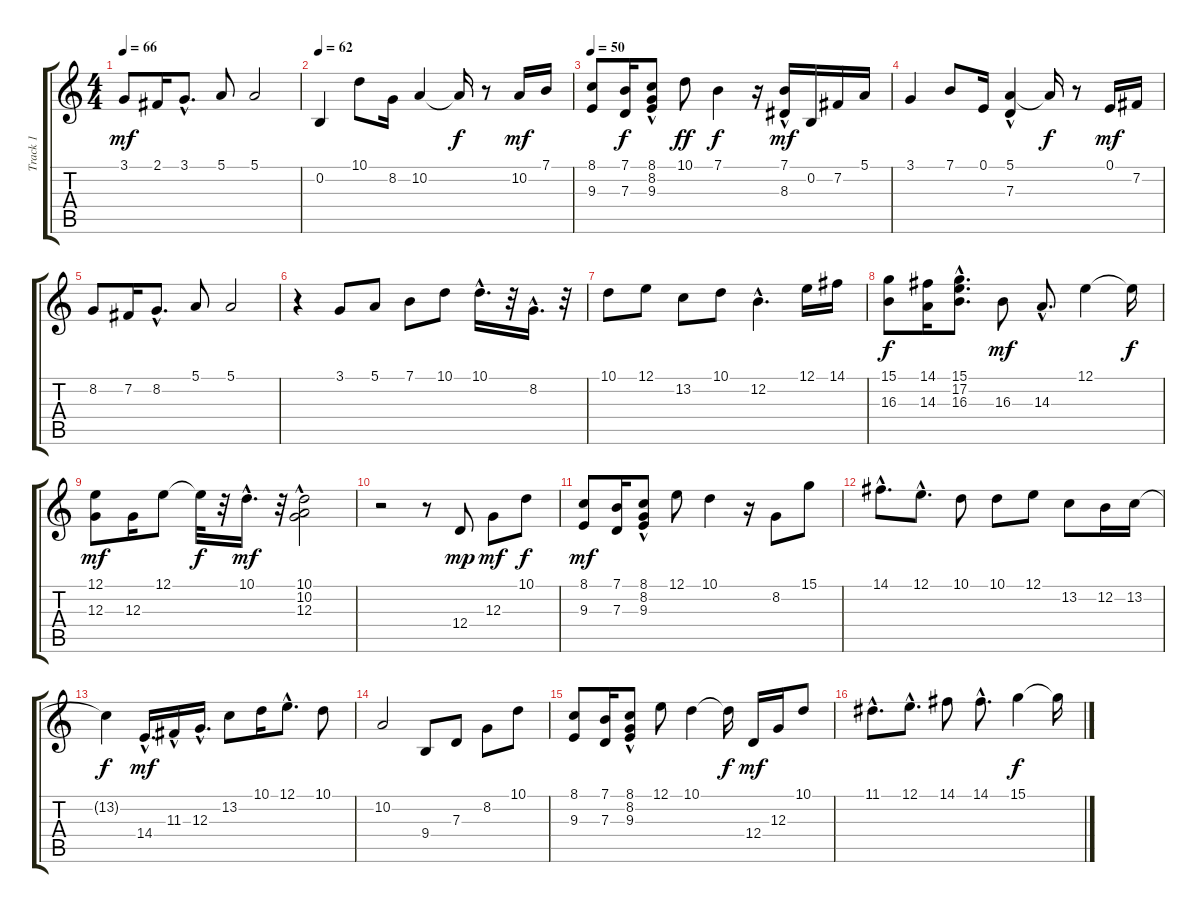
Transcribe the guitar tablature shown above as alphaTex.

\track ("Track 1" "Track 1") {instrument acousticgrandpiano}
\staff {score tabs}
\tuning (E4 B3 G3 D3 A2 E2) {hide}
\ts (4 4)
\tempo 66
\clef g2
\ks c
3.1.8{dy mf} 2.1.16 3.1{hac}.8{d} 5.1.8 5.1.2 |
\tempo 62
0.2.4 10.1.8 8.2.16 10.2.4 10.2{t}.16{dy f} r.8 10.2.16{dy mf} 7.1.16 |
\tempo 50
(8.1 9.3).8 (7.1 7.3).16{dy f} (8.1 8.2{hac} 9.3{hac}).8 10.1.8{dy ff} 7.1.4{dy f} r.16 (7.1{hac} 8.3).16{dy mf} 0.2.16 7.2.16 5.1.16 |
3.1.4 7.1.8 0.1.16 (5.1 7.3{hac}).4 5.1{t}.16{dy f} r.8 0.1.16{dy mf} 7.2.16 |
8.2.8 7.2.16 8.2{hac}.8{d} 5.1.8 5.1.2 |
r.4 3.1.8 5.1.8 7.1.8 10.1.8 10.1{hac}.16{d} r.32 8.2{hac}.16{d} r.32 |
10.1.8 12.1.8 13.2.8 10.1.8 12.2{hac}.4{d} 12.1.16 14.1.16 |
(15.1 16.3).8{dy f} (14.1 14.3).16 (15.1{hac} 17.2{hac} 16.3{hac}).8{d} 16.3.8{dy mf} 14.3{hac}.8{d} 12.1.4 12.1{t}.16{dy f} |
(12.1 12.3).8{dy mf} 12.3.16 12.1.8 12.1{t}.32{dy f} r.32 10.1{hac}.16{d dy mf} r.32 (10.1{hac} 10.2 12.3).2 |
r.2 r.8 12.4.8{dy mp} 12.3.8{dy mf} 10.1.8{dy f} |
(8.1 9.3).8{dy mf} (7.1 7.3).16 (8.1 8.2{hac} 9.3{hac}).8 12.1.8 10.1.4 r.16 8.2.8 15.1.8 |
14.1{hac}.8{d} 12.1{hac}.8{d} 10.1.8 10.1.8 12.1.8 13.2.8 12.2.16 13.2.16 |
13.2{t}.4{dy f} 14.4{hac}.16{d dy mf} 11.3{hac}.16 12.3{hac}.16{d} 13.2.8 10.1.16 12.1{hac}.8{d} 10.1.8 |
10.2.2 9.4.8 7.3.8 8.2.8 10.1.8 |
(8.1 9.3).8 (7.1 7.3).16 (8.1 8.2{hac} 9.3{hac}).8 12.1.8 10.1.4 10.1{t}.16{dy f} 12.4.16{dy mf} 12.3.16 10.1.8 |
11.1{hac}.8{d} 12.1{hac}.8{d} 14.1.8 14.1{hac}.8{d} 15.1.4{dy f} 15.1{t}.16
